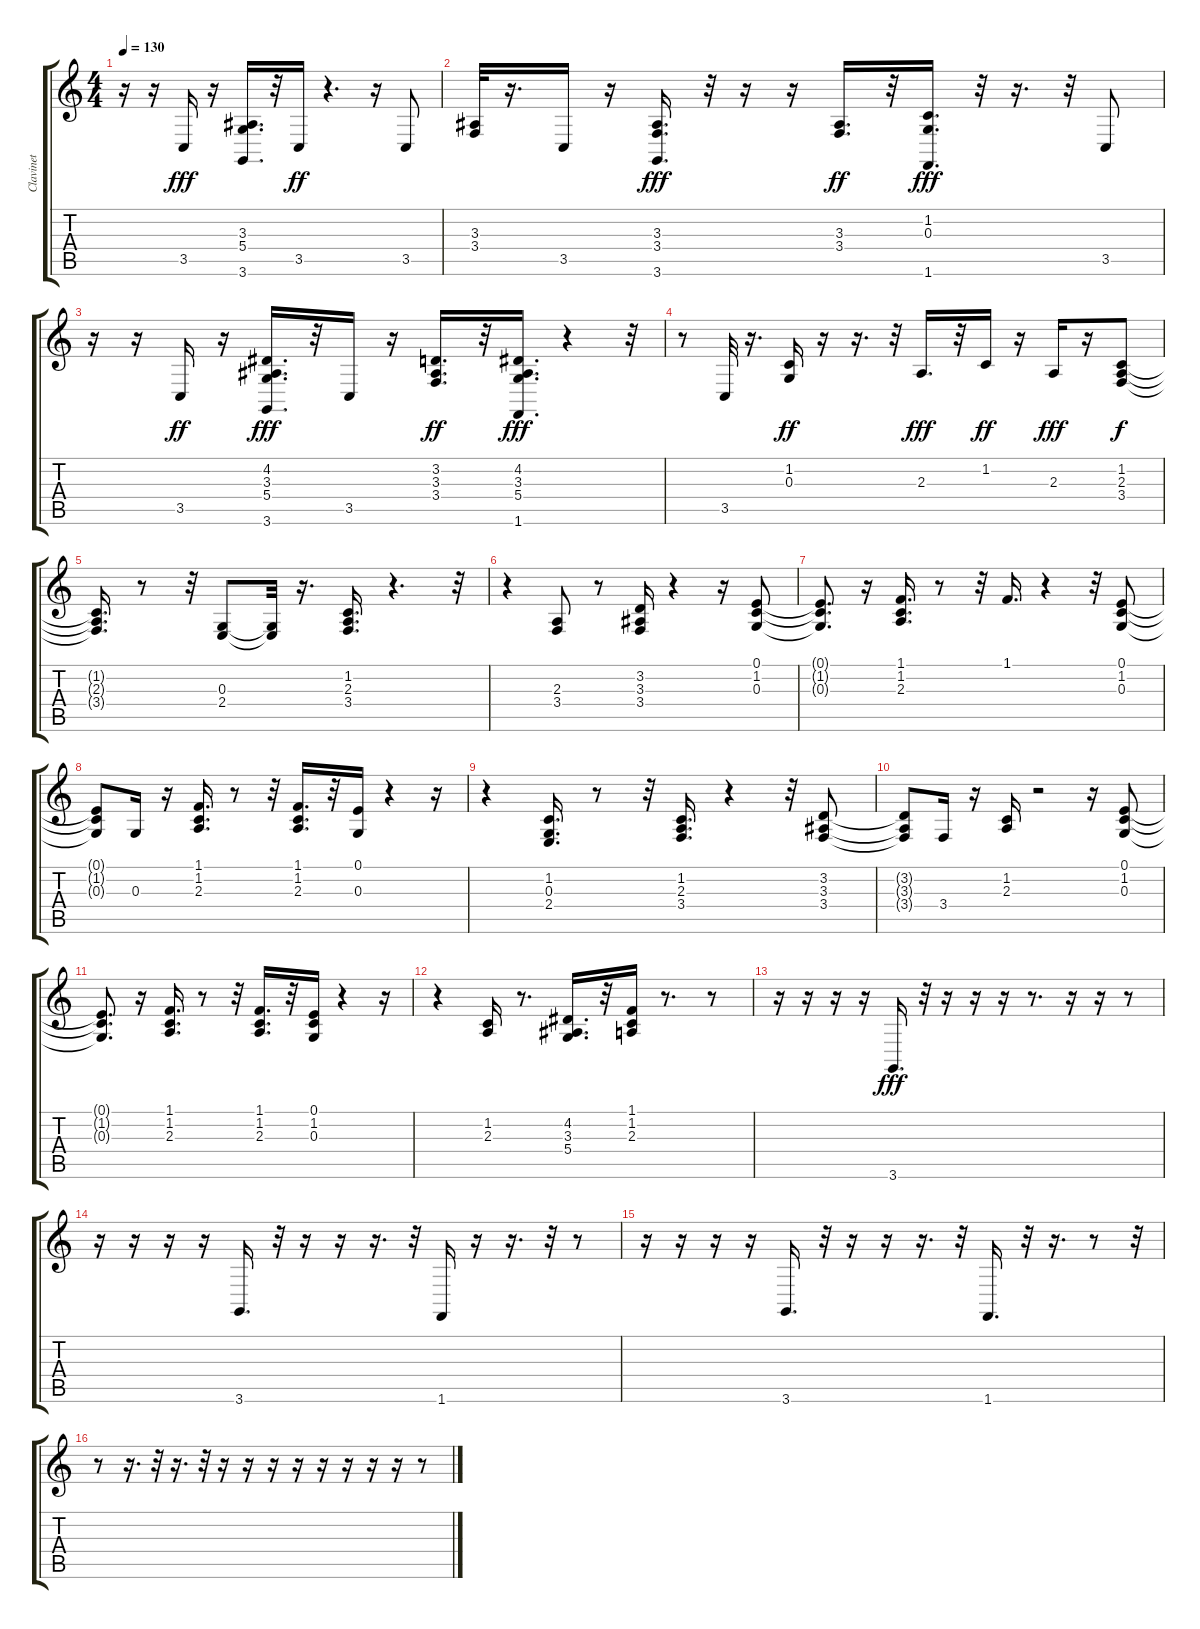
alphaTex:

\track ("Clavinet            " "Clavinet  ") {instrument clavinet}
\staff {score tabs}
\tuning (E4 B3 G3 D3 A2 E2) {hide}
\ts (4 4)
\tempo 130
\clef g2
\ks c
r.16{dy fff} r.16 3.5.16 r.16 (3.3 5.4 3.6).16{d} r.32 3.5.16{dy ff} r.4{d} r.16 3.5.8 |
(3.3 3.4).32 r.16{d} 3.5.16 r.16 (3.3 3.4 3.6).16{d dy fff} r.32 r.16 r.16 (3.3 3.4).16{d dy ff} r.32 (1.2 0.3 1.6).16{d dy fff} r.32 r.16{d} r.32 3.5.8 |
r.16 r.16 3.5.16{dy ff} r.16 (4.2 3.3 5.4 3.6).16{d dy fff} r.32 3.5.16 r.16 (3.2 3.3 3.4).16{d dy ff} r.32 (4.2 3.3 5.4 1.6).16{d dy fff} r.4 r.32 |
r.8 3.5.32 r.16{d} (1.2 0.3).16{dy ff} r.16 r.16{d} r.32 2.3.16{d dy fff} r.32 1.2.16{dy ff} r.16 2.3.16{dy fff} r.16 (1.2 2.3 3.4).8{dy f} |
(1.2{t} 2.3{t} 3.4{t}).16{d} r.8 r.32 (0.3 2.4).8 (0.3{t} 2.4{t}).32 r.16{d} (1.2 2.3 3.4).16{d} r.4{d} r.32 |
r.4 (2.3 3.4).8 r.8 (3.2 3.3 3.4).16 r.4 r.16 (0.1 1.2 0.3).8 |
(0.1{t} 1.2{t} 0.3{t}).8{d} r.16 (1.1 1.2 2.3).16{d} r.8 r.32 1.1.16{d} r.4 r.32 (0.1 1.2 0.3).8 |
(0.1{t} 1.2{t} 0.3{t}).8 0.3.16 r.16 (1.1 1.2 2.3).16{d} r.8 r.32 (1.1 1.2 2.3).16{d} r.32 (0.1 0.3).16 r.4 r.16 |
r.4 (1.2 0.3 2.4).16{d} r.8 r.32 (1.2 2.3 3.4).16{d} r.4 r.32 (3.2 3.3 3.4).8 |
(3.2{t} 3.3{t} 3.4{t}).8 3.4.16 r.16 (1.2 2.3).16 r.2 r.16 (0.1 1.2 0.3).8 |
(0.1{t} 1.2{t} 0.3{t}).8{d} r.16 (1.1 1.2 2.3).16{d} r.8 r.32 (1.1 1.2 2.3).16{d} r.32 (0.1 1.2 0.3).16 r.4 r.16 |
r.4 (1.2 2.3).16 r.8{d} (4.2 3.3 5.4).16{d} r.32 (1.1 1.2 2.3).16 r.8{d} r.8 |
r.16 r.16 r.16 r.16 3.6.16{d dy fff} r.32 r.16 r.16 r.16 r.8{d} r.16 r.16 r.8 |
r.16 r.16 r.16 r.16 3.6.16{d} r.32 r.16 r.16 r.16{d} r.32 1.6.16 r.16 r.16{d} r.32 r.8 |
r.16 r.16 r.16 r.16 3.6.16{d} r.32 r.16 r.16 r.16{d} r.32 1.6.16{d} r.32 r.16{d} r.8 r.32 |
r.8 r.16{d} r.32 r.16{d} r.32 r.16 r.16 r.16 r.16 r.16 r.16 r.16 r.16 r.8
